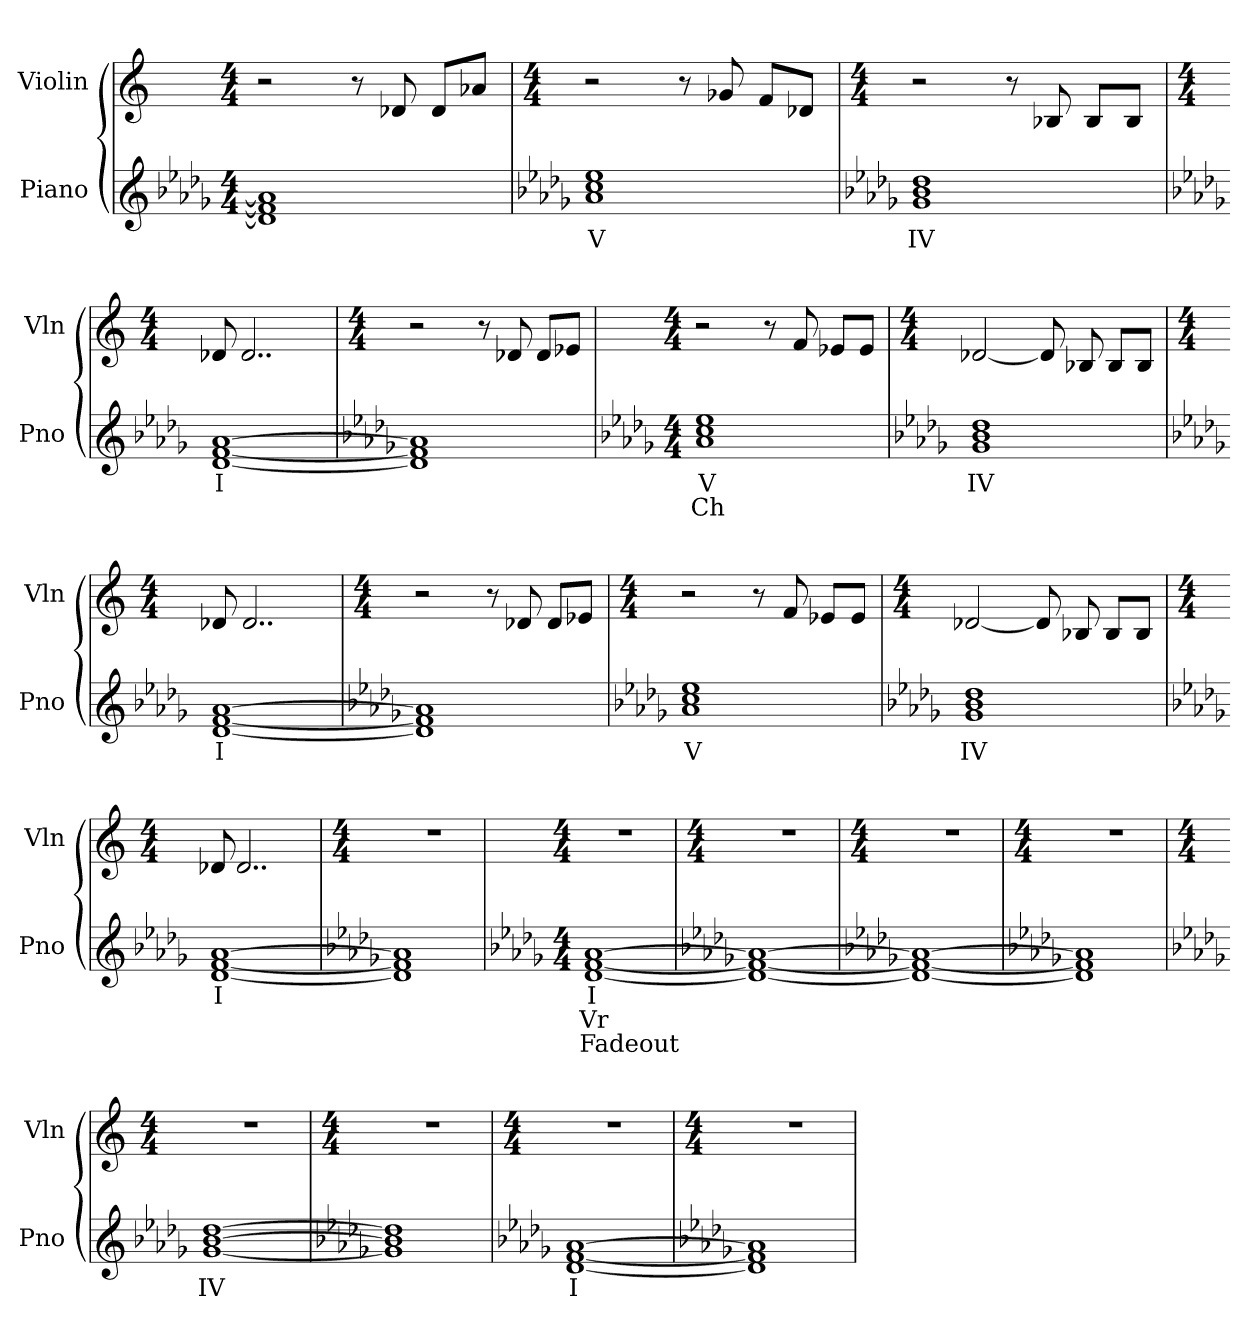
**kern	**text	**text	**text	**kern
*part2	*part2	*part2	*part2	*part1
*staff2	*staff2	*staff2	*staff2	*staff1
*I"Piano	*	*	*	*I"Violin
*I'Pno	*	*	*	*I'Vln
*k[b-e-a-d-g-]	*	*	*	*
*D-:	*	*	*	*
*M4/4	*	*	*	*M4/4
=	=	=	=	=
1d-] 1f] 1a-]	.	.	.	2r
.	.	.	.	8r
.	.	.	.	8d-X
.	.	.	.	8d-L
.	.	.	.	8a-XJ
=	=	=	=	=
*k[b-e-a-d-g-]	*	*	*	*
*D-:	*	*	*	*
*	*	*	*	*M4/4
1a- 1cc 1ee-	V	.	.	2r
.	.	.	.	8r
.	.	.	.	8g-X
.	.	.	.	8fL
.	.	.	.	8d-XJ
=	=	=	=	=
*k[b-e-a-d-g-]	*	*	*	*
*D-:	*	*	*	*
*	*	*	*	*M4/4
1g- 1b- 1dd-	IV	.	.	2r
.	.	.	.	8r
.	.	.	.	8B-X
.	.	.	.	8B-L
.	.	.	.	8B-J
=	=	=	=	=
*k[b-e-a-d-g-]	*	*	*	*
*D-:	*	*	*	*
*	*	*	*	*M4/4
[1d- [1f [1a-	I	.	.	8d-X
.	.	.	.	2..d-
=	=	=	=	=
*k[b-e-a-d-g-]	*	*	*	*
*D-:	*	*	*	*
*	*	*	*	*M4/4
1d-] 1f] 1a-]	.	.	.	2r
.	.	.	.	8r
.	.	.	.	8d-X
.	.	.	.	8d-L
.	.	.	.	8e-XJ
=	=	=	=	=
*k[b-e-a-d-g-]	*	*	*	*
*D-:	*	*	*	*
*M4/4	*	*	*	*M4/4
1a- 1cc 1ee-	V	Ch	.	2r
.	.	.	.	8r
.	.	.	.	8f
.	.	.	.	8e-XL
.	.	.	.	8e-J
=	=	=	=	=
*k[b-e-a-d-g-]	*	*	*	*
*D-:	*	*	*	*
*	*	*	*	*M4/4
1g- 1b- 1dd-	IV	.	.	[2d-X
.	.	.	.	8d-]
.	.	.	.	8B-X
.	.	.	.	8B-L
.	.	.	.	8B-J
=	=	=	=	=
*k[b-e-a-d-g-]	*	*	*	*
*D-:	*	*	*	*
*	*	*	*	*M4/4
[1d- [1f [1a-	I	.	.	8d-X
.	.	.	.	2..d-
=	=	=	=	=
*k[b-e-a-d-g-]	*	*	*	*
*D-:	*	*	*	*
*	*	*	*	*M4/4
1d-] 1f] 1a-]	.	.	.	2r
.	.	.	.	8r
.	.	.	.	8d-X
.	.	.	.	8d-L
.	.	.	.	8e-XJ
=	=	=	=	=
*k[b-e-a-d-g-]	*	*	*	*
*D-:	*	*	*	*
*	*	*	*	*M4/4
1a- 1cc 1ee-	V	.	.	2r
.	.	.	.	8r
.	.	.	.	8f
.	.	.	.	8e-XL
.	.	.	.	8e-J
=	=	=	=	=
*k[b-e-a-d-g-]	*	*	*	*
*D-:	*	*	*	*
*	*	*	*	*M4/4
1g- 1b- 1dd-	IV	.	.	[2d-X
.	.	.	.	8d-]
.	.	.	.	8B-X
.	.	.	.	8B-L
.	.	.	.	8B-J
=	=	=	=	=
*k[b-e-a-d-g-]	*	*	*	*
*D-:	*	*	*	*
*	*	*	*	*M4/4
[1d- [1f [1a-	I	.	.	8d-X
.	.	.	.	2..d-
=	=	=	=	=
*k[b-e-a-d-g-]	*	*	*	*
*D-:	*	*	*	*
*	*	*	*	*M4/4
1d-] 1f] 1a-]	.	.	.	1r
=	=	=	=	=
*k[b-e-a-d-g-]	*	*	*	*
*D-:	*	*	*	*
*M4/4	*	*	*	*M4/4
[1d- [1f [1a-	I	Vr	Fadeout	1r
=	=	=	=	=
*k[b-e-a-d-g-]	*	*	*	*
*D-:	*	*	*	*
*	*	*	*	*M4/4
1d-_ 1f_ 1a-_	.	.	.	1r
=	=	=	=	=
*k[b-e-a-d-g-]	*	*	*	*
*D-:	*	*	*	*
*	*	*	*	*M4/4
1d-_ 1f_ 1a-_	.	.	.	1r
=	=	=	=	=
*k[b-e-a-d-g-]	*	*	*	*
*D-:	*	*	*	*
*	*	*	*	*M4/4
1d-] 1f] 1a-]	.	.	.	1r
=	=	=	=	=
*k[b-e-a-d-g-]	*	*	*	*
*D-:	*	*	*	*
*	*	*	*	*M4/4
[1g- [1b- [1dd-	IV	.	.	1r
=	=	=	=	=
*k[b-e-a-d-g-]	*	*	*	*
*D-:	*	*	*	*
*	*	*	*	*M4/4
1g-] 1b-] 1dd-]	.	.	.	1r
=	=	=	=	=
*k[b-e-a-d-g-]	*	*	*	*
*D-:	*	*	*	*
*	*	*	*	*M4/4
[1d- [1f [1a-	I	.	.	1r
=	=	=	=	=
*k[b-e-a-d-g-]	*	*	*	*
*D-:	*	*	*	*
*	*	*	*	*M4/4
1d-] 1f] 1a-]	.	.	.	1r
=	=	=	=	=
*-	*-	*-	*-	*-
